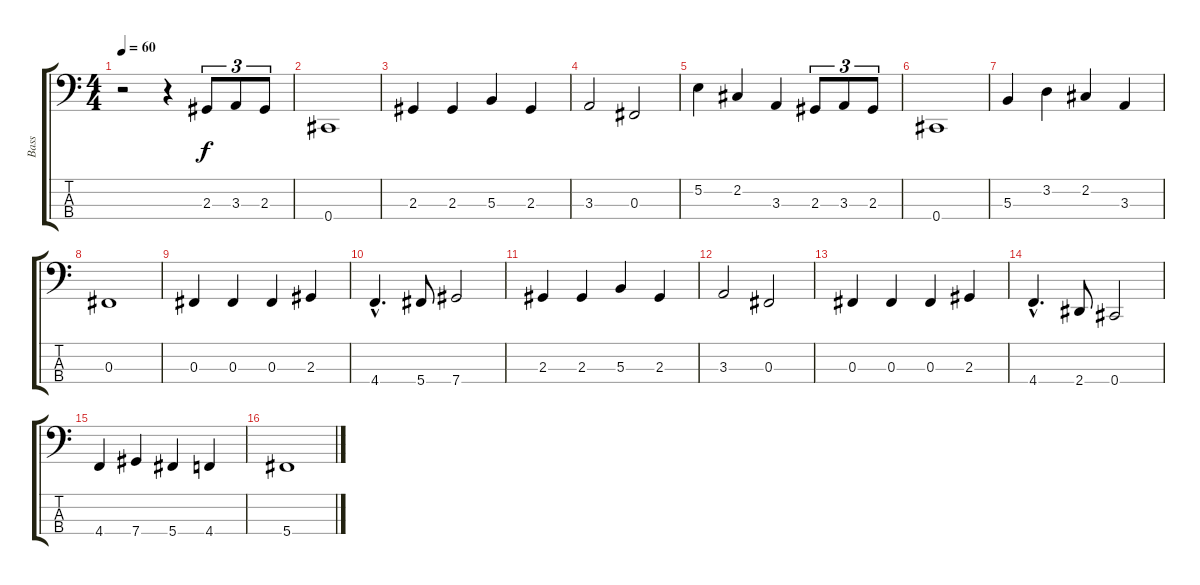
\track ("Bass" "Bass") {instrument electricbasspick}
\staff {score tabs}
\tuning (E2 B1 Gb1 Db1) {hide}
\ts (4 4)
\tempo 60
\clef f4
\ks c
r.2{dy f instrument electricbasspick} r.4 2.3.8{tu (3 2)} 3.3.8{tu (3 2)} 2.3.8{tu (3 2)} |
0.4.1 |
2.3.4 2.3.4 5.3.4 2.3.4 |
3.3.2 0.3.2 |
5.2.4 2.2.4 3.3.4 2.3.8{tu (3 2)} 3.3.8{tu (3 2)} 2.3.8{tu (3 2)} |
0.4.1 |
5.3.4 3.2.4 2.2.4 3.3.4 |
0.3.1 |
0.3.4 0.3.4 0.3.4 2.3.4 |
4.4{hac}.4{d} 5.4.8 7.4.2 |
2.3.4 2.3.4 5.3.4 2.3.4 |
3.3.2 0.3.2 |
0.3.4 0.3.4 0.3.4 2.3.4 |
4.4{hac}.4{d} 2.4.8 0.4.2 |
4.4.4 7.4.4 5.4.4 4.4.4 |
5.4.1
